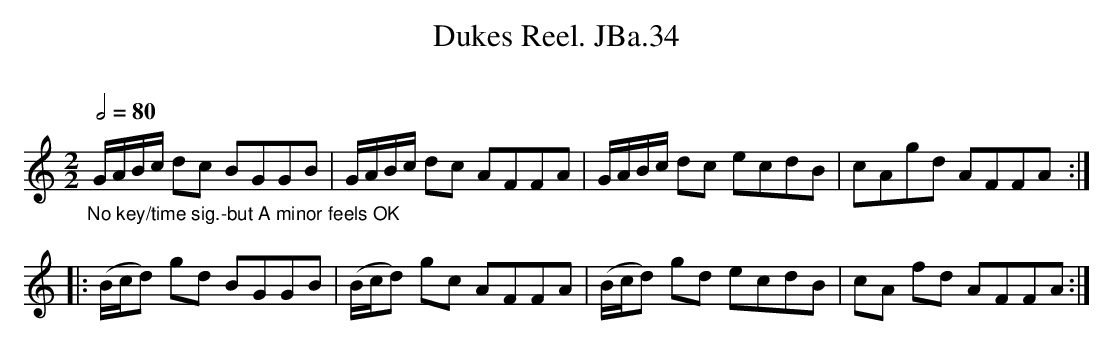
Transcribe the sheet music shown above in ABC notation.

X:1
T:Dukes Reel. JBa.34
M:2/2
L:1/8
Q:1/2=80
O:
K:A minor
"_No key/time sig.-but A minor feels OK"\
G/A/B/c/ dc BGGB|G/A/B/c/ dc AFFA|\
G/A/B/c/ dc ecdB|cAgd AFFA:|
|:(B/c/d) gd BGGB|(B/c/d) gc AFFA|\
(B/c/d) gd ecdB|cA fd AFFA:|
